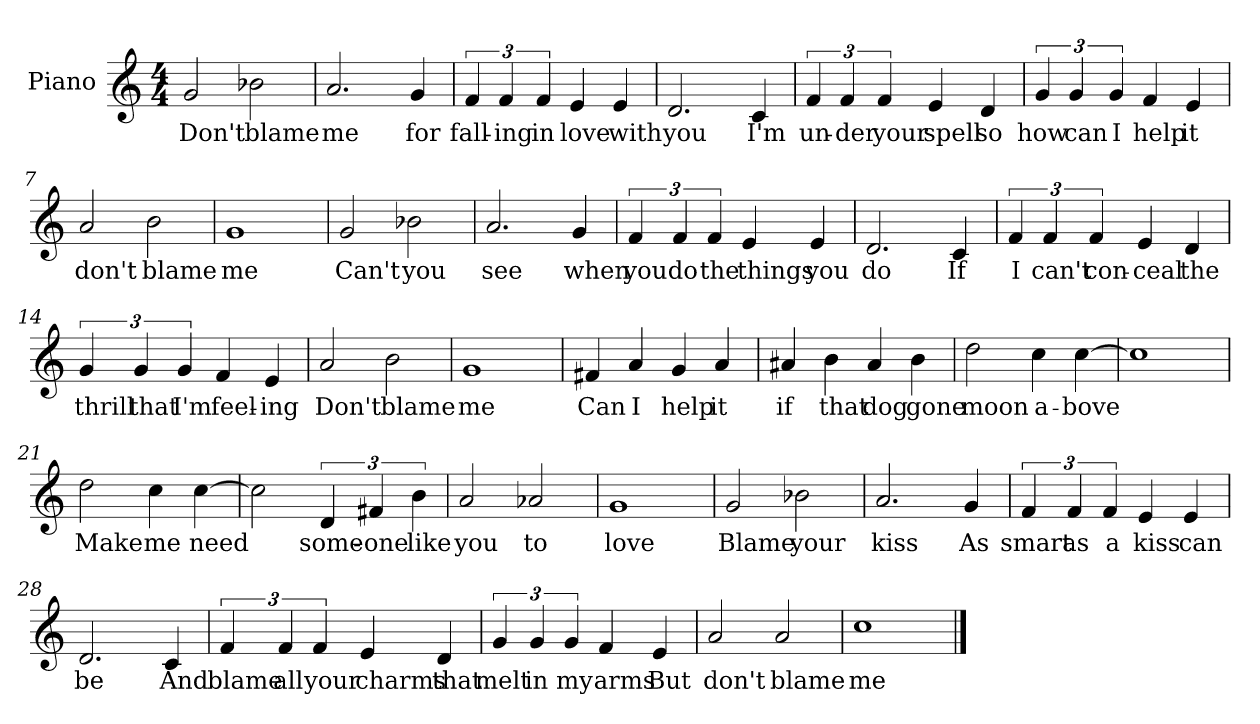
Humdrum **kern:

**kern	**text
*part1	*part1
*staff1	*staff1
*I"Piano	*
*I'Pno.	*
*clefG2	*
*k[]	*
*M4/4	*
=1	=1
!	!LO:LY:b
2g/	Don't
!	!LO:LY:b
2b-X\	blame
=2	=2
!	!LO:LY:b
2.a/	me
!	!LO:LY:b
4g/	for
=3	=3
!	!LO:LY:b
6f/	fall-
!	!LO:LY:b
6f/	-ing
!	!LO:LY:b
6f/	in
!	!LO:LY:b
4e/	love
!	!LO:LY:b
4e/	with
=4	=4
!	!LO:LY:b
2.d/	you
!	!LO:LY:b
4c/	I'm
!!LO:LB:g=z
=5	=5
!	!LO:LY:b
6f/	un-
!	!LO:LY:b
6f/	-der
!	!LO:LY:b
6f/	your
!	!LO:LY:b
4e/	spell
!	!LO:LY:b
4d/	so
=6	=6
!	!LO:LY:b
6g/	how
!	!LO:LY:b
6g/	can
!	!LO:LY:b
6g/	I
!	!LO:LY:b
4f/	help
!	!LO:LY:b
4e/	it
=7	=7
!	!LO:LY:b
2a/	don't
!	!LO:LY:b
2b\	blame
=8	=8
!	!LO:LY:b
1g	me
!!LO:LB:g=z
=9	=9
!	!LO:LY:b
2g/	Can't
!	!LO:LY:b
2b-X\	you
=10	=10
!	!LO:LY:b
2.a/	see
!	!LO:LY:b
4g/	when
=11	=11
!	!LO:LY:b
6f/	you
!	!LO:LY:b
6f/	do
!	!LO:LY:b
6f/	the
!	!LO:LY:b
4e/	things
!	!LO:LY:b
4e/	you
=12	=12
!	!LO:LY:b
2.d/	do
!	!LO:LY:b
4c/	If
!!LO:LB:g=z
=13	=13
!	!LO:LY:b
6f/	I
!	!LO:LY:b
6f/	can't
!	!LO:LY:b
6f/	con-
!	!LO:LY:b
4e/	-ceal
!	!LO:LY:b
4d/	the
=14	=14
!	!LO:LY:b
6g/	thrill
!	!LO:LY:b
6g/	that
!	!LO:LY:b
6g/	I'm
!	!LO:LY:b
4f/	feel-
!	!LO:LY:b
4e/	-ing
=15	=15
!	!LO:LY:b
2a/	Don't
!	!LO:LY:b
2b\	blame
=16	=16
!	!LO:LY:b
1g	me
!!LO:LB:g=z
=17	=17
!	!LO:LY:b
4f#X/	Can
!	!LO:LY:b
4a/	I
!	!LO:LY:b
4g/	help
!	!LO:LY:b
4a/	it
=18	=18
!	!LO:LY:b
4a#X/	if
!	!LO:LY:b
4b\	that
!	!LO:LY:b
4a#/	dog
!	!LO:LY:b
4b\	gone
=19	=19
!	!LO:LY:b
2dd\	moon
!	!LO:LY:b
4cc\	a-
!	!LO:LY:b
[4cc\	-bove
=20	=20
1cc]	.
=21	=21
!	!LO:LY:b
2dd\	Make
!	!LO:LY:b
4cc\	me
!	!LO:LY:b
[4cc\	need
=22	=22
2cc\]	.
!	!LO:LY:b
6d/	some-
!	!LO:LY:b
6f#X/	one
!	!LO:LY:b
6b\	like
=23	=23
!	!LO:LY:b
2a/	you
!	!LO:LY:b
2a-X/	to
=24	=24
!	!LO:LY:b
1g	love
!!LO:LB:g=z
=25	=25
!	!LO:LY:b
2g/	Blame
!	!LO:LY:b
2b-X\	your
=26	=26
!	!LO:LY:b
2.a/	kiss
!	!LO:LY:b
4g/	As
=27	=27
!	!LO:LY:b
6f/	smart
!	!LO:LY:b
6f/	as
!	!LO:LY:b
6f/	a
!	!LO:LY:b
4e/	kiss
!	!LO:LY:b
4e/	can
=28	=28
!	!LO:LY:b
2.d/	be
!	!LO:LY:b
4c/	And
!!LO:LB:g=z
=29	=29
!	!LO:LY:b
6f/	blame
!	!LO:LY:b
6f/	all
!	!LO:LY:b
6f/	your
!	!LO:LY:b
4e/	charms
!	!LO:LY:b
4d/	that
=30	=30
!	!LO:LY:b
6g/	melt
!	!LO:LY:b
6g/	in
!	!LO:LY:b
6g/	my
!	!LO:LY:b
4f/	arms
!	!LO:LY:b
4e/	But
=31	=31
!	!LO:LY:b
2a/	don't
!	!LO:LY:b
2a/	blame
=32	=32
!	!LO:LY:b
1cc	me
==	==
*-	*-
